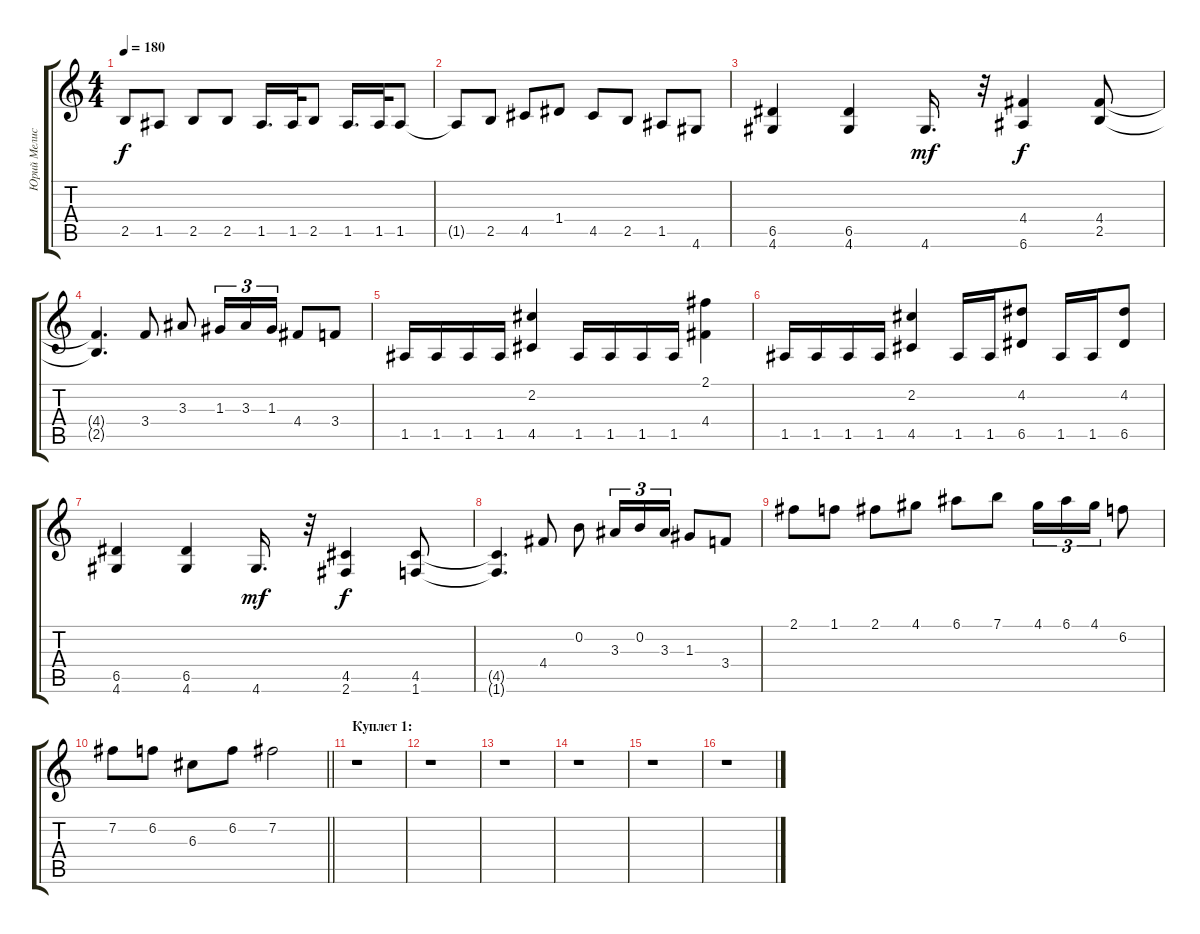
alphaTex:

\track ("Юрий Мелисов" "Юрий Мелис") {instrument overdrivenguitar}
\staff {score tabs}
\tuning (E4 B3 G3 D3 A2 E2) {hide}
\ts (4 4)
\tempo 180
\clef g2
\ks c
2.5.8{dy f} 1.5.8 2.5.8 2.5.8 1.5.16{d} 1.5.32 2.5.8 1.5.16{d} 1.5.32 1.5.8 |
1.5{t}.8 2.5.8 4.5.8 1.4.8 4.5.8 2.5.8 1.5.8 4.6.8 |
(6.5 4.6).4 (6.5 4.6).4 4.6.16{d dy mf} r.32 (4.4 6.6).4{dy f} (4.4 2.5).8 |
(4.4{t} 2.5{t}).4{d} 3.4.8 3.3.8 1.3.16{tu (3 2)} 3.3.16{tu (3 2)} 1.3.16{tu (3 2)} 4.4.8 3.4.8 |
1.5.16 1.5.16 1.5.16 1.5.16 (2.2 4.5).4 1.5.16 1.5.16 1.5.16 1.5.16 (2.1 4.4).4 |
1.5.16 1.5.16 1.5.16 1.5.16 (2.2 4.5).4 1.5.16 1.5.16 (4.2 6.5).8 1.5.16 1.5.16 (4.2 6.5).8 |
(6.5 4.6).4 (6.5 4.6).4 4.6.16{d dy mf} r.32 (4.5 2.6).4{dy f} (4.5 1.6).8 |
(4.5{t} 1.6{t}).4{d} 4.4.8 0.2.8 3.3.16{tu (3 2)} 0.2.16{tu (3 2)} 3.3.16{tu (3 2)} 1.3.8 3.4.8 |
2.1.8 1.1.8 2.1.8 4.1.8 6.1.8 7.1.8 4.1.16{tu (3 2)} 6.1.16{tu (3 2)} 4.1.16{tu (3 2)} 6.2.8 |
\barLineRight lightlight
7.2.8 6.2.8 6.3.8 6.2.8 7.2.2 |
\section ("" "Куплет 1:")
r.1 |
r.1 |
r.1 |
r.1 |
r.1 |
r.1
